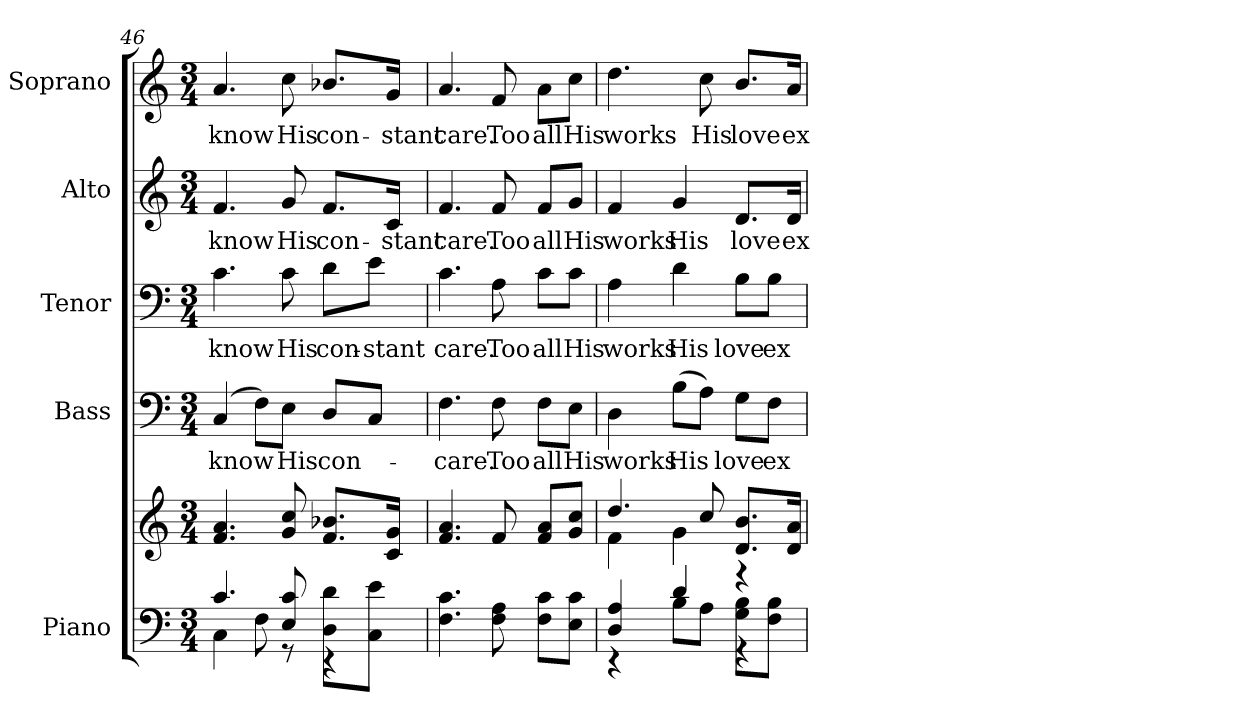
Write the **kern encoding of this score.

**kern	**kern	**kern	**text	**kern	**text	**kern	**text	**kern	**text
*part5	*part5	*part4	*part4	*part3	*part3	*part2	*part2	*part1	*part1
*staff6	*staff5	*staff4	*staff4	*staff3	*staff3	*staff2	*staff2	*staff1	*staff1
*I"Piano	*	*I"Bass	*	*I"Tenor	*	*I"Alto	*	*I"Soprano	*
*I'Pno.	*	*I'B.	*	*I'T.	*	*I'A.	*	*I'S.	*
*clefF4	*clefG2	*clefF4	*	*clefF4	*	*clefG2	*	*clefG2	*
*k[]	*k[]	*k[]	*	*k[]	*	*k[]	*	*k[]	*
*C:	*C:	*C:	*	*C:	*	*C:	*	*C:	*
*M3/4	*M3/4	*M3/4	*	*M3/4	*	*M3/4	*	*M3/4	*
=46	=46	=46	=46	=46	=46	=46	=46	=46	=46
*^	*	*	*	*	*	*	*	*	*
!	!	!	!	!LO:LY:b:color=#000000	!	!	!	!	!	!
!	!	!	!	!	!	!LO:LY:b:color=#000000	!	!	!	!
!	!	!	!	!	!	!	!	!LO:LY:b:color=#000000	!	!
!	!	!	!	!	!	!	!	!	!	!LO:LY:b:color=#000000
4.ci/	4Ci\	4.fi/ 4.ai	(4Ci/	know	4.ci\	know	4.fi/	know	4.ai/	know
.	8Fi\	.	8Fi\L)	.	.	.	.	.	.	.
!	!	!	!	!LO:LY:b:color=#000000	!	!	!	!	!	!
!	!	!	!	!	!	!LO:LY:b:color=#000000	!	!	!	!
!	!	!	!	!	!	!	!	!LO:LY:b:color=#000000	!	!
!	!	!	!	!	!	!	!	!	!	!LO:LY:b:color=#000000
8Ei/ 8ci	8r	8gi/ 8cci	8Ei\J	His	8ci\	His	8gi/	His	8cci\	His
!	!	!	!	!LO:LY:b:color=#000000	!	!	!	!	!	!
!	!	!	!	!	!	!LO:LY:b:color=#000000	!	!	!	!
!	!	!	!	!	!	!	!	!LO:LY:b:color=#000000	!	!
!	!	!	!	!	!	!	!	!	!	!LO:LY:b:color=#000000
8Di\ 8di\L	4r	8.fi/ 8.b-Xi/L	8Di/L	con-	8di\L	con-	8.fi/L	con-	8.b-Xi/L	con-
!	!	!	!	!	!	!LO:LY:b:color=#000000	!	!	!	!
8Ci\ 8ei\J	.	.	8Ci/J	.	8ei\J	-stant	.	.	.	.
!	!	!	!	!	!	!	!	!LO:LY:b:color=#000000	!	!
!	!	!	!	!	!	!	!	!	!	!LO:LY:b:color=#000000
.	.	16ci/ 16gi/Jk	.	.	.	.	16ci/Jk	-stant	16gi/Jk	-stant
*v	*v	*	*	*	*	*	*	*	*	*
!!LO:PB:g=z
=47	=47	=47	=47	=47	=47	=47	=47	=47	=47
!	!	!	!LO:LY:b:color=#000000	!	!	!	!	!	!
!	!	!	!	!	!LO:LY:b:color=#000000	!	!	!	!
!	!	!	!	!	!	!	!LO:LY:b:color=#000000	!	!
!	!	!	!	!	!	!	!	!	!LO:LY:b:color=#000000
4.Fi\ 4.ci	4.fi/ 4.ai	4.Fi\	care.	4.ci\	care.	4.fi/	care.	4.ai/	care.
!	!	!	!LO:LY:b:color=#000000	!	!	!	!	!	!
!	!	!	!	!	!LO:LY:b:color=#000000	!	!	!	!
!	!	!	!	!	!	!	!LO:LY:b:color=#000000	!	!
!	!	!	!	!	!	!	!	!	!LO:LY:b:color=#000000
8Fi\ 8Ai	8fi/	8Fi\	Too	8Ai\	Too	8fi/	Too	8fi/	Too
!	!	!	!LO:LY:b:color=#000000	!	!	!	!	!	!
!	!	!	!	!	!LO:LY:b:color=#000000	!	!	!	!
!	!	!	!	!	!	!	!LO:LY:b:color=#000000	!	!
!	!	!	!	!	!	!	!	!	!LO:LY:b:color=#000000
8Fi\ 8ci\L	8fi/ 8ai/L	8Fi\L	all	8ci\L	all	8fi/L	all	8ai\L	all
!	!	!	!LO:LY:b:color=#000000	!	!	!	!	!	!
!	!	!	!	!	!LO:LY:b:color=#000000	!	!	!	!
!	!	!	!	!	!	!	!LO:LY:b:color=#000000	!	!
!	!	!	!	!	!	!	!	!	!LO:LY:b:color=#000000
8Ei\ 8ci\J	8gi/ 8cci/J	8Ei\J	His	8ci\J	His	8gi/J	His	8cci\J	His
=48	=48	=48	=48	=48	=48	=48	=48	=48	=48
*^	*^	*	*	*	*	*	*	*	*
!	!	!	!	!	!LO:LY:b:color=#000000	!	!	!	!	!	!
!	!	!	!	!	!	!	!LO:LY:b:color=#000000	!	!	!	!
!	!	!	!	!	!	!	!	!	!LO:LY:b:color=#000000	!	!
!	!	!	!	!	!	!	!	!	!	!	!LO:LY:b:color=#000000
4Di/ 4Ai	4r	4.ddi/	4fi\	4Di\	works	4Ai\	works	4fi/	works	4.ddi\	works
!	!	!	!	!	!LO:LY:b:color=#000000	!	!	!	!	!	!
!	!	!	!	!	!	!	!LO:LY:b:color=#000000	!	!	!	!
!	!	!	!	!	!	!	!	!	!LO:LY:b:color=#000000	!	!
4di/	8Bi\L	.	4gi\	(8Bi\L	His	4di\	His	4gi/	His	.	.
!	!	!	!	!	!	!	!	!	!	!	!LO:LY:b:color=#000000
.	8Ai\J	8cci/	.	8Ai\J)	.	.	.	.	.	8cci\	His
!	!	!	!	!	!LO:LY:b:color=#000000	!	!	!	!	!	!
!	!	!	!	!	!	!	!LO:LY:b:color=#000000	!	!	!	!
!	!	!	!	!	!	!	!	!	!LO:LY:b:color=#000000	!	!
!	!	!	!	!	!	!	!	!	!	!	!LO:LY:b:color=#000000
8Gi\ 8Bi\L	4r	8.di/ 8.bi/L	4r	8Gi\L	love	8Bi\L	love	8.di/L	love	8.bi/L	love
!	!	!	!	!	!LO:LY:b:color=#000000	!	!	!	!	!	!
!	!	!	!	!	!	!	!LO:LY:b:color=#000000	!	!	!	!
8Fi\ 8Bi\J	.	.	.	8Fi\J	ex	8Bi\J	ex	.	.	.	.
!	!	!	!	!	!	!	!	!	!LO:LY:b:color=#000000	!	!
!	!	!	!	!	!	!	!	!	!	!	!LO:LY:b:color=#000000
.	.	16di/ 16ai/Jk	.	.	.	.	.	16di/Jk	ex	16ai/Jk	ex
*v	*v	*	*	*	*	*	*	*	*	*	*
*	*v	*v	*	*	*	*	*	*	*	*
=	=	=	=	=	=	=	=	=	=
*-	*-	*-	*-	*-	*-	*-	*-	*-	*-
